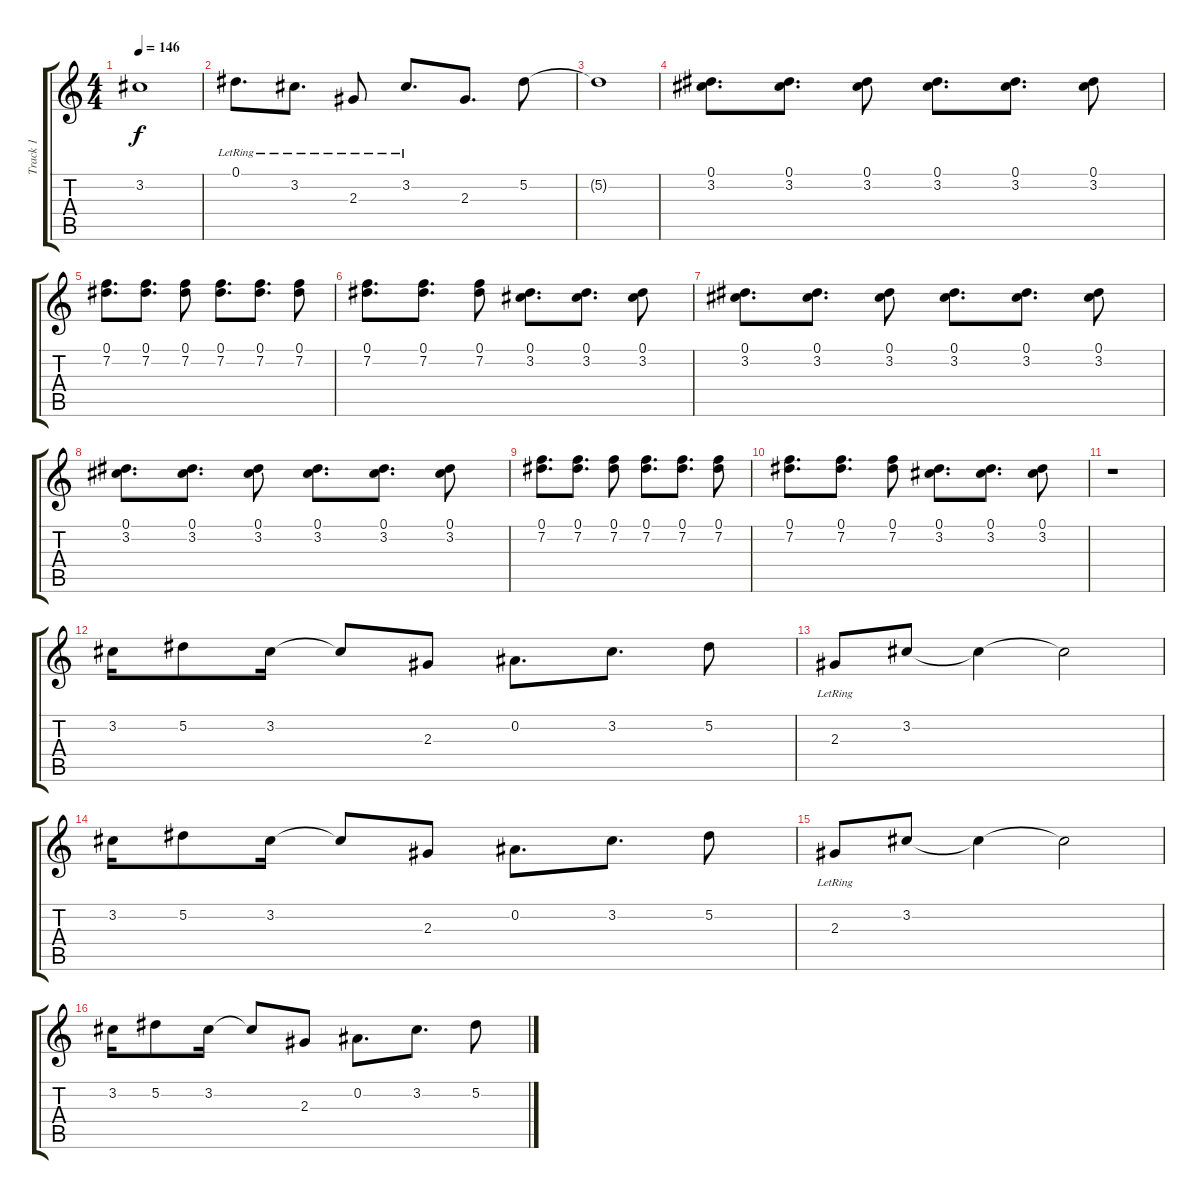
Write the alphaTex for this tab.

\track ("Track 1" "Track 1") {instrument distortionguitar}
\staff {score tabs}
\tuning (Eb4 Bb3 Gb3 Db3 Ab2 Eb2) {hide}
\ts (4 4)
\tempo 146
\clef g2
\ks c
3.2{t}.1{dy f} |
0.1{lr}.8{d} 3.2{lr}.8{d} 2.3{lr}.8 3.2{lr}.8{d} 2.3.8{d} 5.2.8 |
5.2{t}.1 |
(0.1 3.2).8{d} (0.1 3.2).8{d} (0.1 3.2).8 (0.1 3.2).8{d} (0.1 3.2).8{d} (0.1 3.2).8 |
(0.1 7.2).8{d} (0.1 7.2).8{d} (0.1 7.2).8 (0.1 7.2).8{d} (0.1 7.2).8{d} (0.1 7.2).8 |
(0.1 7.2).8{d} (0.1 7.2).8{d} (0.1 7.2).8 (0.1 3.2).8{d} (0.1 3.2).8{d} (0.1 3.2).8 |
(0.1 3.2).8{d} (0.1 3.2).8{d} (0.1 3.2).8 (0.1 3.2).8{d} (0.1 3.2).8{d} (0.1 3.2).8 |
(0.1 3.2).8{d} (0.1 3.2).8{d} (0.1 3.2).8 (0.1 3.2).8{d} (0.1 3.2).8{d} (0.1 3.2).8 |
(0.1 7.2).8{d} (0.1 7.2).8{d} (0.1 7.2).8 (0.1 7.2).8{d} (0.1 7.2).8{d} (0.1 7.2).8 |
(0.1 7.2).8{d} (0.1 7.2).8{d} (0.1 7.2).8 (0.1 3.2).8{d} (0.1 3.2).8{d} (0.1 3.2).8 |
r.1 |
3.2.16 5.2.8 3.2.16 3.2{t}.8 2.3.8 0.2.8{d} 3.2.8{d} 5.2.8 |
2.3{lr}.8 3.2.8 3.2{t}.4 3.2{t}.2 |
3.2.16 5.2.8 3.2.16 3.2{t}.8 2.3.8 0.2.8{d} 3.2.8{d} 5.2.8 |
2.3{lr}.8 3.2.8 3.2{t}.4 3.2{t}.2 |
3.2.16 5.2.8 3.2.16 3.2{t}.8 2.3.8 0.2.8{d} 3.2.8{d} 5.2.8
